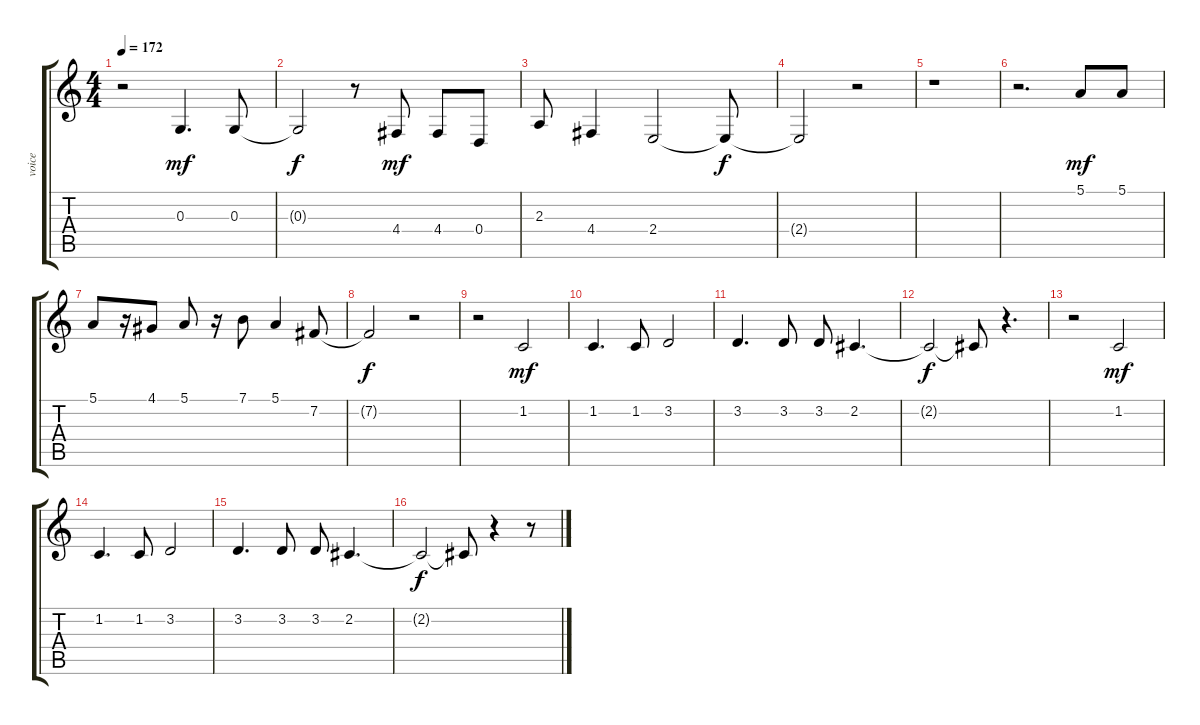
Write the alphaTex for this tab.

\track ("voice" "voice") {instrument synthvoice}
\staff {score tabs}
\tuning (E4 B3 G3 D3 A2 E2) {hide}
\ts (4 4)
\tempo 172
\clef g2
\ks c
r.2{dy f} 0.3.4{d dy mf} 0.3.8 |
0.3{t}.2{dy f} r.8 4.4.8{dy mf} 4.4.8 0.4.8 |
2.3.8 4.4.4 2.4.2 2.4{t}.8{dy f} |
2.4{t}.2 r.2 |
r.1 |
r.2{d} 5.1.8{dy mf} 5.1.8 |
5.1.8 r.16 4.1.8 5.1.8 r.16 7.1.8 5.1.4 7.2.8 |
7.2{t}.2{dy f} r.2 |
r.2 1.2.2{dy mf} |
1.2.4{d} 1.2.8 3.2.2 |
3.2.4{d} 3.2.8 3.2.8 2.2.4{d} |
2.2{t}.2{dy f} 2.2{t}.8 r.4{d} |
r.2 1.2.2{dy mf} |
1.2.4{d} 1.2.8 3.2.2 |
3.2.4{d} 3.2.8 3.2.8 2.2.4{d} |
2.2{t}.2{dy f} 2.2{t}.8 r.4 r.8
